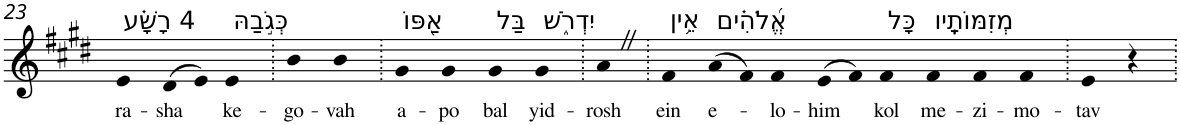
**kern	**text
*part1	*part1
*staff1	*staff1
*I"Piano	*
*I'Pno	*
!!LO:PB:g=z
*clefG2	*
*k[f#c#g#d#]	*
*E:	*
=23	=23
!LO:TX:a:t=4 רָשָׁ֗ע	!
!	!LO:LY:b
4e	ra-
!	!LO:LY:b
(>8d#	-sha
8e)	.
!LO:TX:a:t=כְּגֹ֣בַהּ	!
!	!LO:LY:b
4e	ke-
=24.	=24.
!	!LO:LY:b
4b	-go-
!	!LO:LY:b
4b	-vah
=25.	=25.
!LO:TX:a:t=אַ֭פּוֹ	!
!	!LO:LY:b
4g#	a-
!	!LO:LY:b
4g#	-po
!LO:TX:a:t=בַּל	!
!	!LO:LY:b
4g#	bal
!LO:TX:a:t=יִדְרֹ֑שׁ	!
!	!LO:LY:b
4g#	yid-
=26.	=26.
!	!LO:LY:b
4aZ	-rosh
=27.	=27.
!LO:TX:a:t=אֵ֥ין	!
!	!LO:LY:b
4f#	ein
!LO:TX:a:t=אֱ֝לֹהִ֗ים	!
!	!LO:LY:b
(>8a	e-
8f#)	.
!	!LO:LY:b
4f#	-lo-
!	!LO:LY:b
(>8e	-him
8f#)	.
!LO:TX:a:t=כָּל	!
!	!LO:LY:b
4f#	kol
!LO:TX:a:t=מְזִמּוֹתָֽיו	!
!	!LO:LY:b
4f#	me-
!	!LO:LY:b
4f#	-zi-
!	!LO:LY:b
4f#	-mo-
=28.	=28.
!	!LO:LY:b
4e	-tav
4r	.
=.	=.
*-	*-
